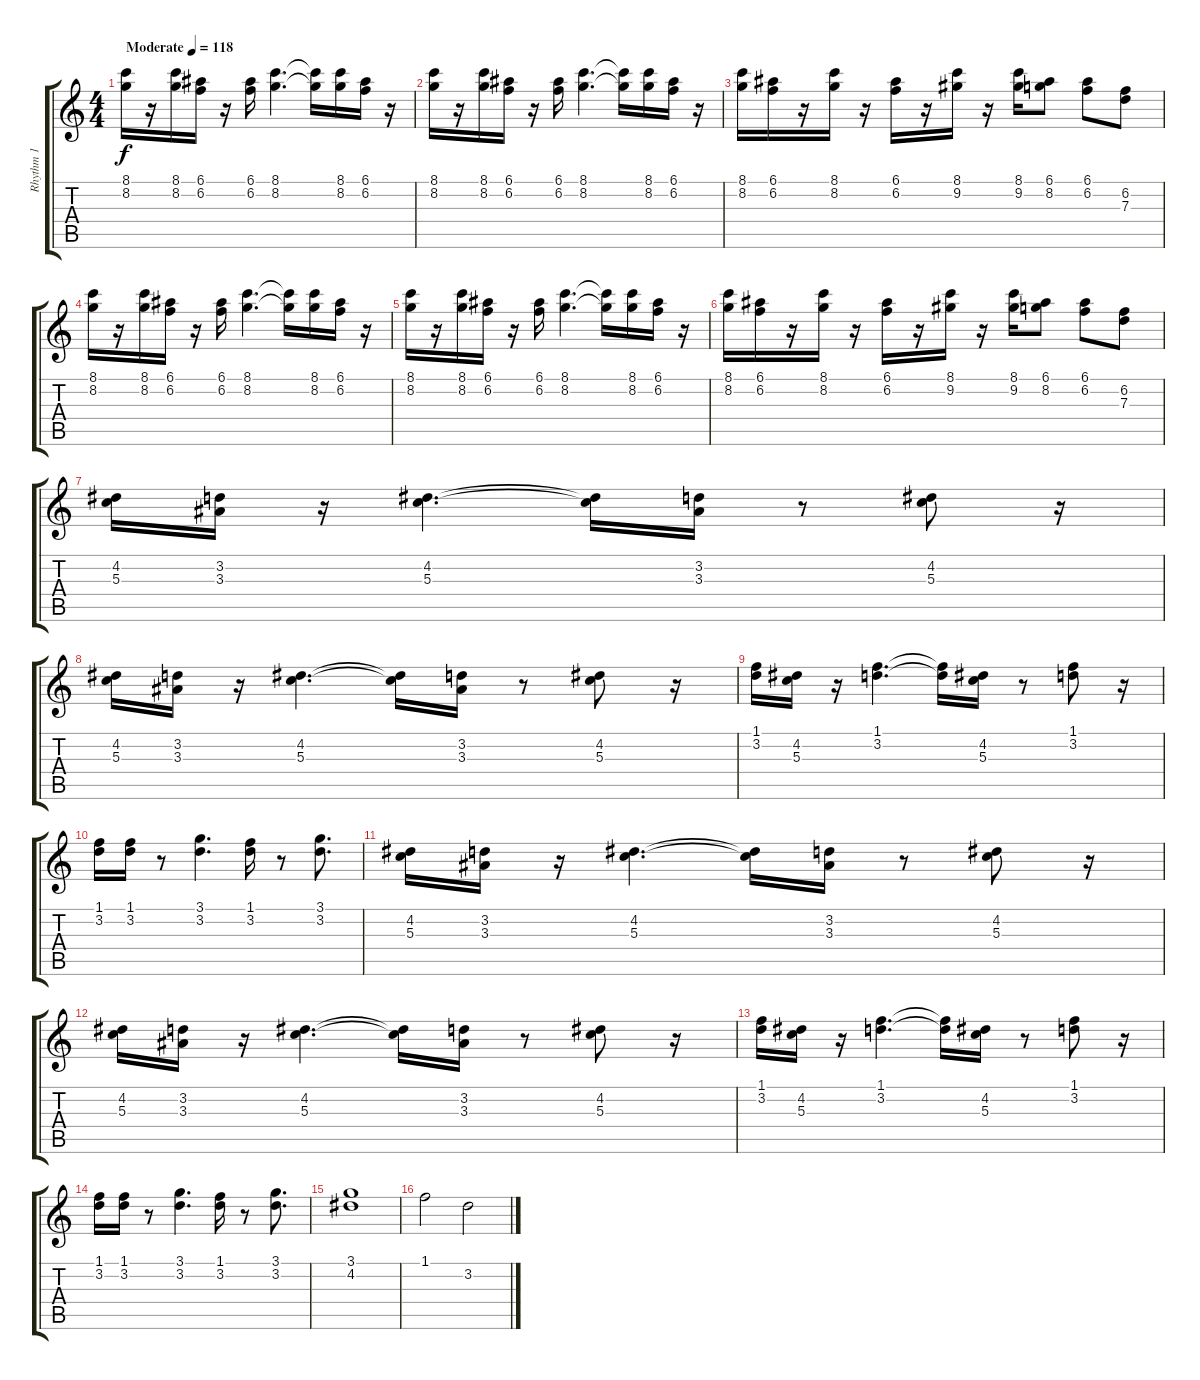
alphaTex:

\track ("Rhythm 1" "Rhythm 1") {instrument distortionguitar}
\staff {score tabs}
\tuning (E4 B3 G3 D3 A2 E2) {hide}
\ts (4 4)
\tempo (118 "Moderate")
\clef g2
\ks c
(8.1 8.2).16{dy f instrument distortionguitar} r.16 (8.1 8.2).16 (6.1 6.2).16 r.16 (6.1 6.2).16 (8.1 8.2).4{d} (8.1{t} 8.2{t}).16 (8.1 8.2).16 (6.1 6.2).16 r.16 |
(8.1 8.2).16 r.16 (8.1 8.2).16 (6.1 6.2).16 r.16 (6.1 6.2).16 (8.1 8.2).4{d} (8.1{t} 8.2{t}).16 (8.1 8.2).16 (6.1 6.2).16 r.16 |
(8.1 8.2).16 (6.1 6.2).16 r.16 (8.1 8.2).16 r.16 (6.1 6.2).16 r.16 (8.1 9.2).16 r.16 (8.1 9.2).16 (6.1 8.2).8 (6.1 6.2).8 (6.2 7.3).8 |
(8.1 8.2).16 r.16 (8.1 8.2).16 (6.1 6.2).16 r.16 (6.1 6.2).16 (8.1 8.2).4{d} (8.1{t} 8.2{t}).16 (8.1 8.2).16 (6.1 6.2).16 r.16 |
(8.1 8.2).16 r.16 (8.1 8.2).16 (6.1 6.2).16 r.16 (6.1 6.2).16 (8.1 8.2).4{d} (8.1{t} 8.2{t}).16 (8.1 8.2).16 (6.1 6.2).16 r.16 |
(8.1 8.2).16 (6.1 6.2).16 r.16 (8.1 8.2).16 r.16 (6.1 6.2).16 r.16 (8.1 9.2).16 r.16 (8.1 9.2).16 (6.1 8.2).8 (6.1 6.2).8 (6.2 7.3).8 |
(4.2 5.3).16 (3.2 3.3).16 r.16 (4.2 5.3).4{d} (4.2{t} 5.3{t}).16 (3.2 3.3).16 r.8 (4.2 5.3).8 r.16 |
(4.2 5.3).16 (3.2 3.3).16 r.16 (4.2 5.3).4{d} (4.2{t} 5.3{t}).16 (3.2 3.3).16 r.8 (4.2 5.3).8 r.16 |
(1.1 3.2).16 (4.2 5.3).16 r.16 (1.1 3.2).4{d} (1.1{t} 3.2{t}).16 (4.2 5.3).16 r.8 (1.1 3.2).8 r.16 |
(1.1 3.2).16 (1.1 3.2).16 r.8 (3.1 3.2).4{d} (1.1 3.2).16 r.8 (3.1 3.2).8{d} |
(4.2 5.3).16 (3.2 3.3).16 r.16 (4.2 5.3).4{d} (4.2{t} 5.3{t}).16 (3.2 3.3).16 r.8 (4.2 5.3).8 r.16 |
(4.2 5.3).16 (3.2 3.3).16 r.16 (4.2 5.3).4{d} (4.2{t} 5.3{t}).16 (3.2 3.3).16 r.8 (4.2 5.3).8 r.16 |
(1.1 3.2).16 (4.2 5.3).16 r.16 (1.1 3.2).4{d} (1.1{t} 3.2{t}).16 (4.2 5.3).16 r.8 (1.1 3.2).8 r.16 |
(1.1 3.2).16 (1.1 3.2).16 r.8 (3.1 3.2).4{d} (1.1 3.2).16 r.8 (3.1 3.2).8{d} |
(3.1 4.2).1 |
1.1.2 3.2.2
